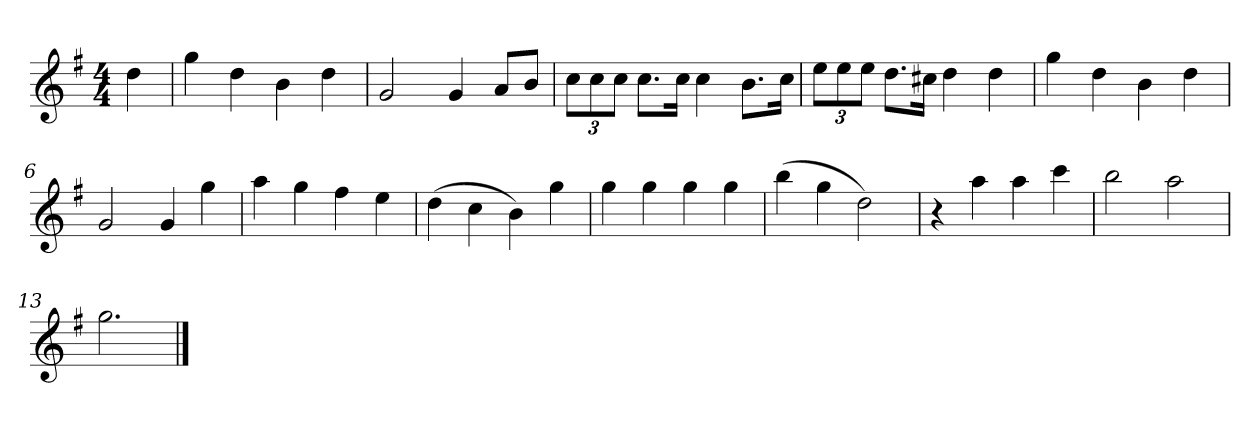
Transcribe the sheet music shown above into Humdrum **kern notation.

**kern
*part1
*staff1
*k[f#]
*M4/4
*MM120
=
4dd
=1
4gg
4dd
4b
4dd
=2
2g
4g
8aL
8bJ
=3
12ccL
12cc
12ccJ
8.ccL
16ccJk
4cc
8.bL
16ccJk
=4
12eeL
12ee
12eeJ
8.ddL
16cc#XJk
4dd
4dd
=5
4gg
4dd
4b
4dd
=6
2g
4g
4gg
=7
4aa
4gg
4ff#
4ee
=8
(4dd
4cc
4b)
4gg
=9
4gg
4gg
4gg
4gg
=10
(4bb
4gg
2dd)
=11
4r
4aa
4aa
4ccc
=12
2bb
2aa
=13
2.gg
==
*-
